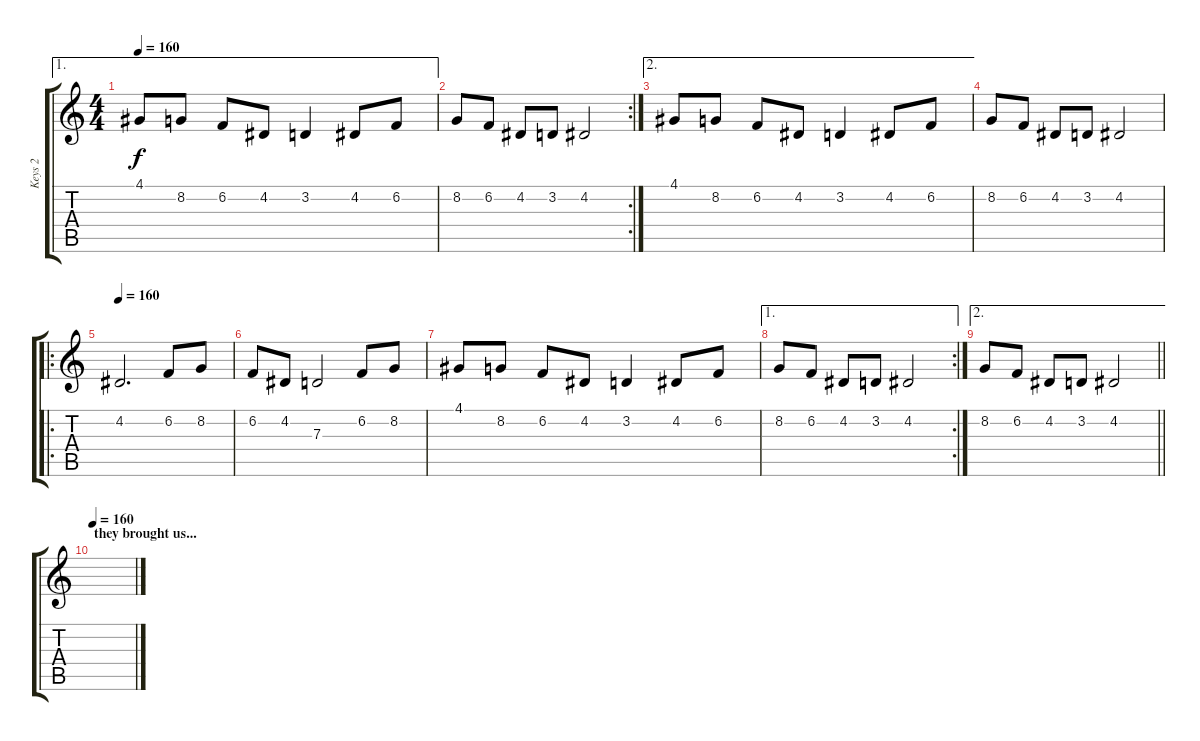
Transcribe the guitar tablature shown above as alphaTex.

\track ("Keys 2" "Keys 2") {instrument orchestralharp}
\staff {score tabs}
\tuning (E4 B3 G3 D3 A2 E2) {hide}
\ae 1
\ts (4 4)
\tempo 160
\clef g2
\ks c
4.1.8{dy f} 8.2.8 6.2.8 4.2.8 3.2.4 4.2.8 6.2.8 |
\rc 2
8.2.8 6.2.8 4.2.8 3.2.8 4.2.2 |
\ae 2
4.1.8 8.2.8 6.2.8 4.2.8 3.2.4 4.2.8 6.2.8 |
8.2.8 6.2.8 4.2.8 3.2.8 4.2.2 |
\ro
\tempo 160
4.2.2{d} 6.2.8 8.2.8 |
6.2.8 4.2.8 7.3.2 6.2.8 8.2.8 |
4.1.8 8.2.8 6.2.8 4.2.8 3.2.4 4.2.8 6.2.8 |
\ae 1
\rc 2
8.2.8 6.2.8 4.2.8 3.2.8 4.2.2 |
\ae 2
\barLineRight lightlight
8.2.8 6.2.8 4.2.8 3.2.8 4.2.2 |
\section ("" "they brought us...")
\tempo 160
